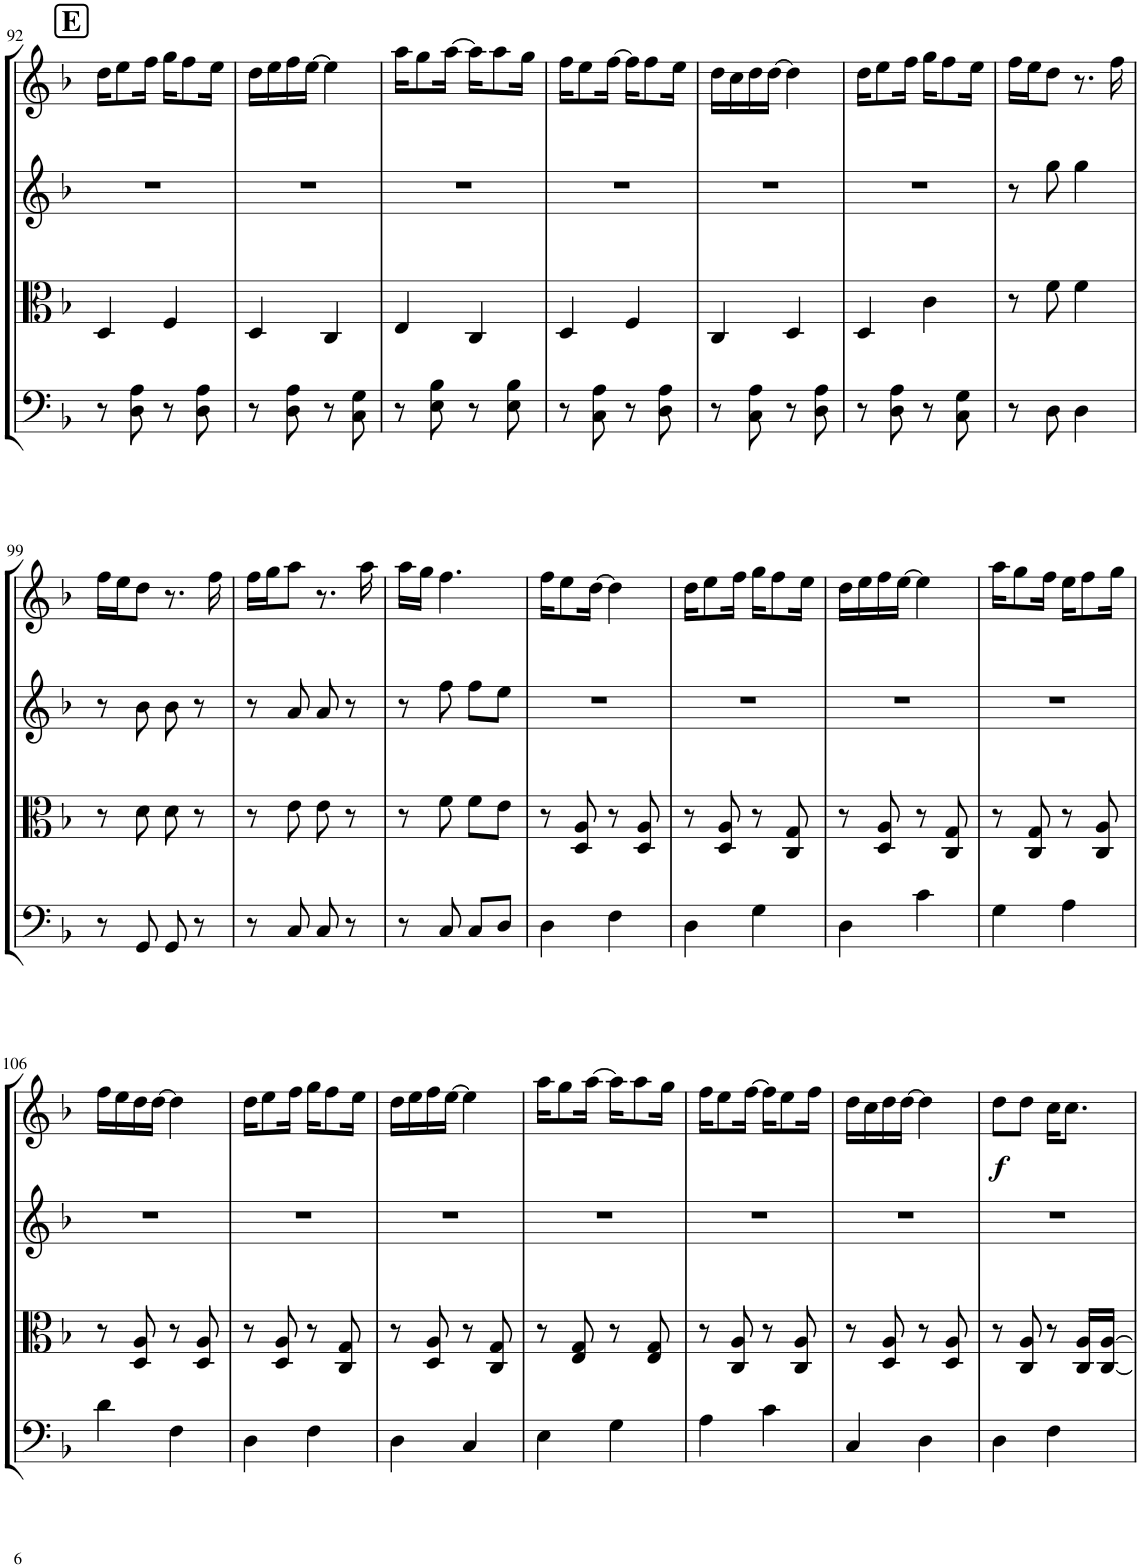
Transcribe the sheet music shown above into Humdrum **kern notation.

**kern	**kern	**kern	**kern	**dynam
*part4	*part3	*part2	*part1	*part1
*staff4	*staff3	*staff2	*staff1	*staff1
*I"Violoncello	*I"Viola	*I"Violin II	*I"Violin I	*
*I'Vc	*I'Vla	*I'Vln	*I'Vln	*
!!LO:PB:g=z
*clefF4	*clefC3	*clefG2	*clefG2	*
*k[b-]	*k[b-]	*k[b-]	*k[b-]	*
*M2/4	*M2/4	*M2/4	*M2/4	*
!!LO:REH:place=s1:a:B:cj:fs=14:t=E
=92	=92	=92	=92	=92
8r	4D/	2r	16dd\KL	.
.	.	.	8ee\	.
8D\ 8A\	.	.	.	.
.	.	.	16ff\Jk	.
8r	4F/	.	16gg\KL	.
.	.	.	8ff\	.
8D\ 8A\	.	.	.	.
.	.	.	16ee\Jk	.
=93	=93	=93	=93	=93
8r	4D/	2r	16dd\LL	.
.	.	.	16ee\	.
8D\ 8A\	.	.	16ff\	.
.	.	.	[16ee\JJ	.
8r	4C/	.	4ee\]	.
8C\ 8G\	.	.	.	.
=94	=94	=94	=94	=94
8r	4E/	2r	16aa\KL	.
.	.	.	8gg\	.
8E\ 8B-\	.	.	.	.
.	.	.	[16aa\Jk	.
8r	4C/	.	16aa\KL]	.
.	.	.	8aa\	.
8E\ 8B-\	.	.	.	.
.	.	.	16gg\Jk	.
=95	=95	=95	=95	=95
8r	4D/	2r	16ff\KL	.
.	.	.	8ee\	.
8C\ 8A\	.	.	.	.
.	.	.	[16ff\Jk	.
8r	4F/	.	16ff\KL]	.
.	.	.	8ff\	.
8D\ 8A\	.	.	.	.
.	.	.	16ee\Jk	.
=96	=96	=96	=96	=96
8r	4C/	2r	16dd\LL	.
.	.	.	16cc\	.
8C\ 8A\	.	.	16dd\	.
.	.	.	[16dd\JJ	.
8r	4D/	.	4dd\]	.
8D\ 8A\	.	.	.	.
=97	=97	=97	=97	=97
8r	4D/	2r	16dd\KL	.
.	.	.	8ee\	.
8D\ 8A\	.	.	.	.
.	.	.	16ff\Jk	.
8r	4c\	.	16gg\KL	.
.	.	.	8ff\	.
8C\ 8G\	.	.	.	.
.	.	.	16ee\Jk	.
=98	=98	=98	=98	=98
8r	8r	8r	16ff\LL	.
.	.	.	16ee\J	.
8D\	8f\	8gg\	8dd\J	.
4D\	4f\	4gg\	8.r	.
.	.	.	16ff\	.
!!LO:LB:g=z
=99	=99	=99	=99	=99
8r	8r	8r	16ff\LL	.
.	.	.	16ee\J	.
8GG/	8d\	8b-\	8dd\J	.
8GG/	8d\	8b-\	8.r	.
8r	8r	8r	.	.
.	.	.	16ff\	.
=100	=100	=100	=100	=100
8r	8r	8r	16ff\LL	.
.	.	.	16gg\J	.
8C/	8e\	8a/	8aa\J	.
8C/	8e\	8a/	8.r	.
8r	8r	8r	.	.
.	.	.	16aa\	.
=101	=101	=101	=101	=101
8r	8r	8r	16aa\LL	.
.	.	.	16gg\JJ	.
8C/	8f\	8ff\	4.ff\	.
8C/L	8f\L	8ff\L	.	.
8D/J	8e\J	8ee\J	.	.
=102	=102	=102	=102	=102
4D\	8r	2r	16ff\KL	.
.	.	.	8ee\	.
.	8D/ 8A/	.	.	.
.	.	.	[16dd\Jk	.
4F\	8r	.	4dd\]	.
.	8D/ 8A/	.	.	.
=103	=103	=103	=103	=103
4D\	8r	2r	16dd\KL	.
.	.	.	8ee\	.
.	8D/ 8A/	.	.	.
.	.	.	16ff\Jk	.
4G\	8r	.	16gg\KL	.
.	.	.	8ff\	.
.	8C/ 8G/	.	.	.
.	.	.	16ee\Jk	.
=104	=104	=104	=104	=104
4D\	8r	2r	16dd\LL	.
.	.	.	16ee\	.
.	8D/ 8A/	.	16ff\	.
.	.	.	[16ee\JJ	.
4c\	8r	.	4ee\]	.
.	8C/ 8G/	.	.	.
=105	=105	=105	=105	=105
4G\	8r	2r	16aa\KL	.
.	.	.	8gg\	.
.	8C/ 8G/	.	.	.
.	.	.	16ff\Jk	.
4A\	8r	.	16ee\KL	.
.	.	.	8ff\	.
.	8C/ 8A/	.	.	.
.	.	.	16gg\Jk	.
!!LO:LB:g=z
=106	=106	=106	=106	=106
4d\	8r	2r	16ff\LL	.
.	.	.	16ee\	.
.	8D/ 8A/	.	16dd\	.
.	.	.	[16dd\JJ	.
4F\	8r	.	4dd\]	.
.	8D/ 8A/	.	.	.
=107	=107	=107	=107	=107
4D\	8r	2r	16dd\KL	.
.	.	.	8ee\	.
.	8D/ 8A/	.	.	.
.	.	.	16ff\Jk	.
4F\	8r	.	16gg\KL	.
.	.	.	8ff\	.
.	8C/ 8G/	.	.	.
.	.	.	16ee\Jk	.
=108	=108	=108	=108	=108
4D\	8r	2r	16dd\LL	.
.	.	.	16ee\	.
.	8D/ 8A/	.	16ff\	.
.	.	.	[16ee\JJ	.
4C/	8r	.	4ee\]	.
.	8C/ 8G/	.	.	.
=109	=109	=109	=109	=109
4E\	8r	2r	16aa\KL	.
.	.	.	8gg\	.
.	8E/ 8G/	.	.	.
.	.	.	[16aa\Jk	.
4G\	8r	.	16aa\KL]	.
.	.	.	8aa\	.
.	8E/ 8G/	.	.	.
.	.	.	16gg\Jk	.
=110	=110	=110	=110	=110
4A\	8r	2r	16ff\KL	.
.	.	.	8ee\	.
.	8C/ 8A/	.	.	.
.	.	.	[16ff\Jk	.
4c\	8r	.	16ff\KL]	.
.	.	.	8ee\	.
.	8C/ 8A/	.	.	.
.	.	.	16ff\Jk	.
=111	=111	=111	=111	=111
4C/	8r	2r	16dd\LL	.
.	.	.	16cc\	.
.	8D/ 8A/	.	16dd\	.
.	.	.	[16dd\JJ	.
4D\	8r	.	4dd\]	.
.	8D/ 8A/	.	.	.
=112	=112	=112	=112	=112
!	!	!	!	!LO:DY:b
4D\	8r	2r	8dd\L	f
.	8C/ 8A/	.	8dd\J	.
4F\	8r	.	16cc\KL	.
.	.	.	8.cc\J	.
.	16C/ 16A/LL	.	.	.
.	[16C/ [16A/JJ	.	.	.
=	=	=	=	=
*-	*-	*-	*-	*-
